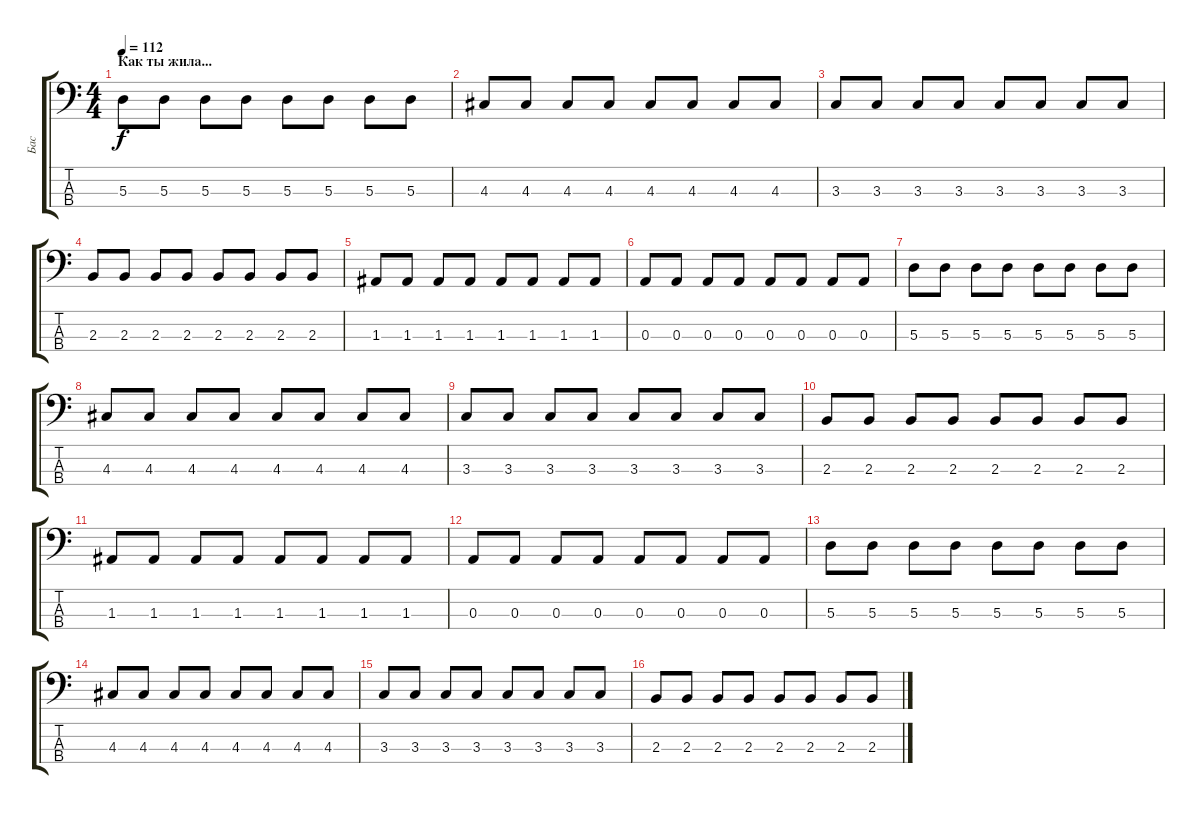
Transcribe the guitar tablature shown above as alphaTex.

\track ("Бас" "Бас") {instrument electricbasspick}
\staff {score tabs}
\tuning (G2 D2 A1 E1) {hide}
\ts (4 4)
\section ("" "Как ты жила...")
\tempo 112
\clef f4
\ks c
5.3.8{dy f} 5.3.8 5.3.8 5.3.8 5.3.8 5.3.8 5.3.8 5.3.8 |
4.3.8 4.3.8 4.3.8 4.3.8 4.3.8 4.3.8 4.3.8 4.3.8 |
3.3.8 3.3.8 3.3.8 3.3.8 3.3.8 3.3.8 3.3.8 3.3.8 |
2.3.8 2.3.8 2.3.8 2.3.8 2.3.8 2.3.8 2.3.8 2.3.8 |
1.3.8 1.3.8 1.3.8 1.3.8 1.3.8 1.3.8 1.3.8 1.3.8 |
0.3.8 0.3.8 0.3.8 0.3.8 0.3.8 0.3.8 0.3.8 0.3.8 |
5.3.8 5.3.8 5.3.8 5.3.8 5.3.8 5.3.8 5.3.8 5.3.8 |
4.3.8 4.3.8 4.3.8 4.3.8 4.3.8 4.3.8 4.3.8 4.3.8 |
3.3.8 3.3.8 3.3.8 3.3.8 3.3.8 3.3.8 3.3.8 3.3.8 |
2.3.8 2.3.8 2.3.8 2.3.8 2.3.8 2.3.8 2.3.8 2.3.8 |
1.3.8 1.3.8 1.3.8 1.3.8 1.3.8 1.3.8 1.3.8 1.3.8 |
0.3.8 0.3.8 0.3.8 0.3.8 0.3.8 0.3.8 0.3.8 0.3.8 |
5.3.8 5.3.8 5.3.8 5.3.8 5.3.8 5.3.8 5.3.8 5.3.8 |
4.3.8 4.3.8 4.3.8 4.3.8 4.3.8 4.3.8 4.3.8 4.3.8 |
3.3.8 3.3.8 3.3.8 3.3.8 3.3.8 3.3.8 3.3.8 3.3.8 |
2.3.8 2.3.8 2.3.8 2.3.8 2.3.8 2.3.8 2.3.8 2.3.8
